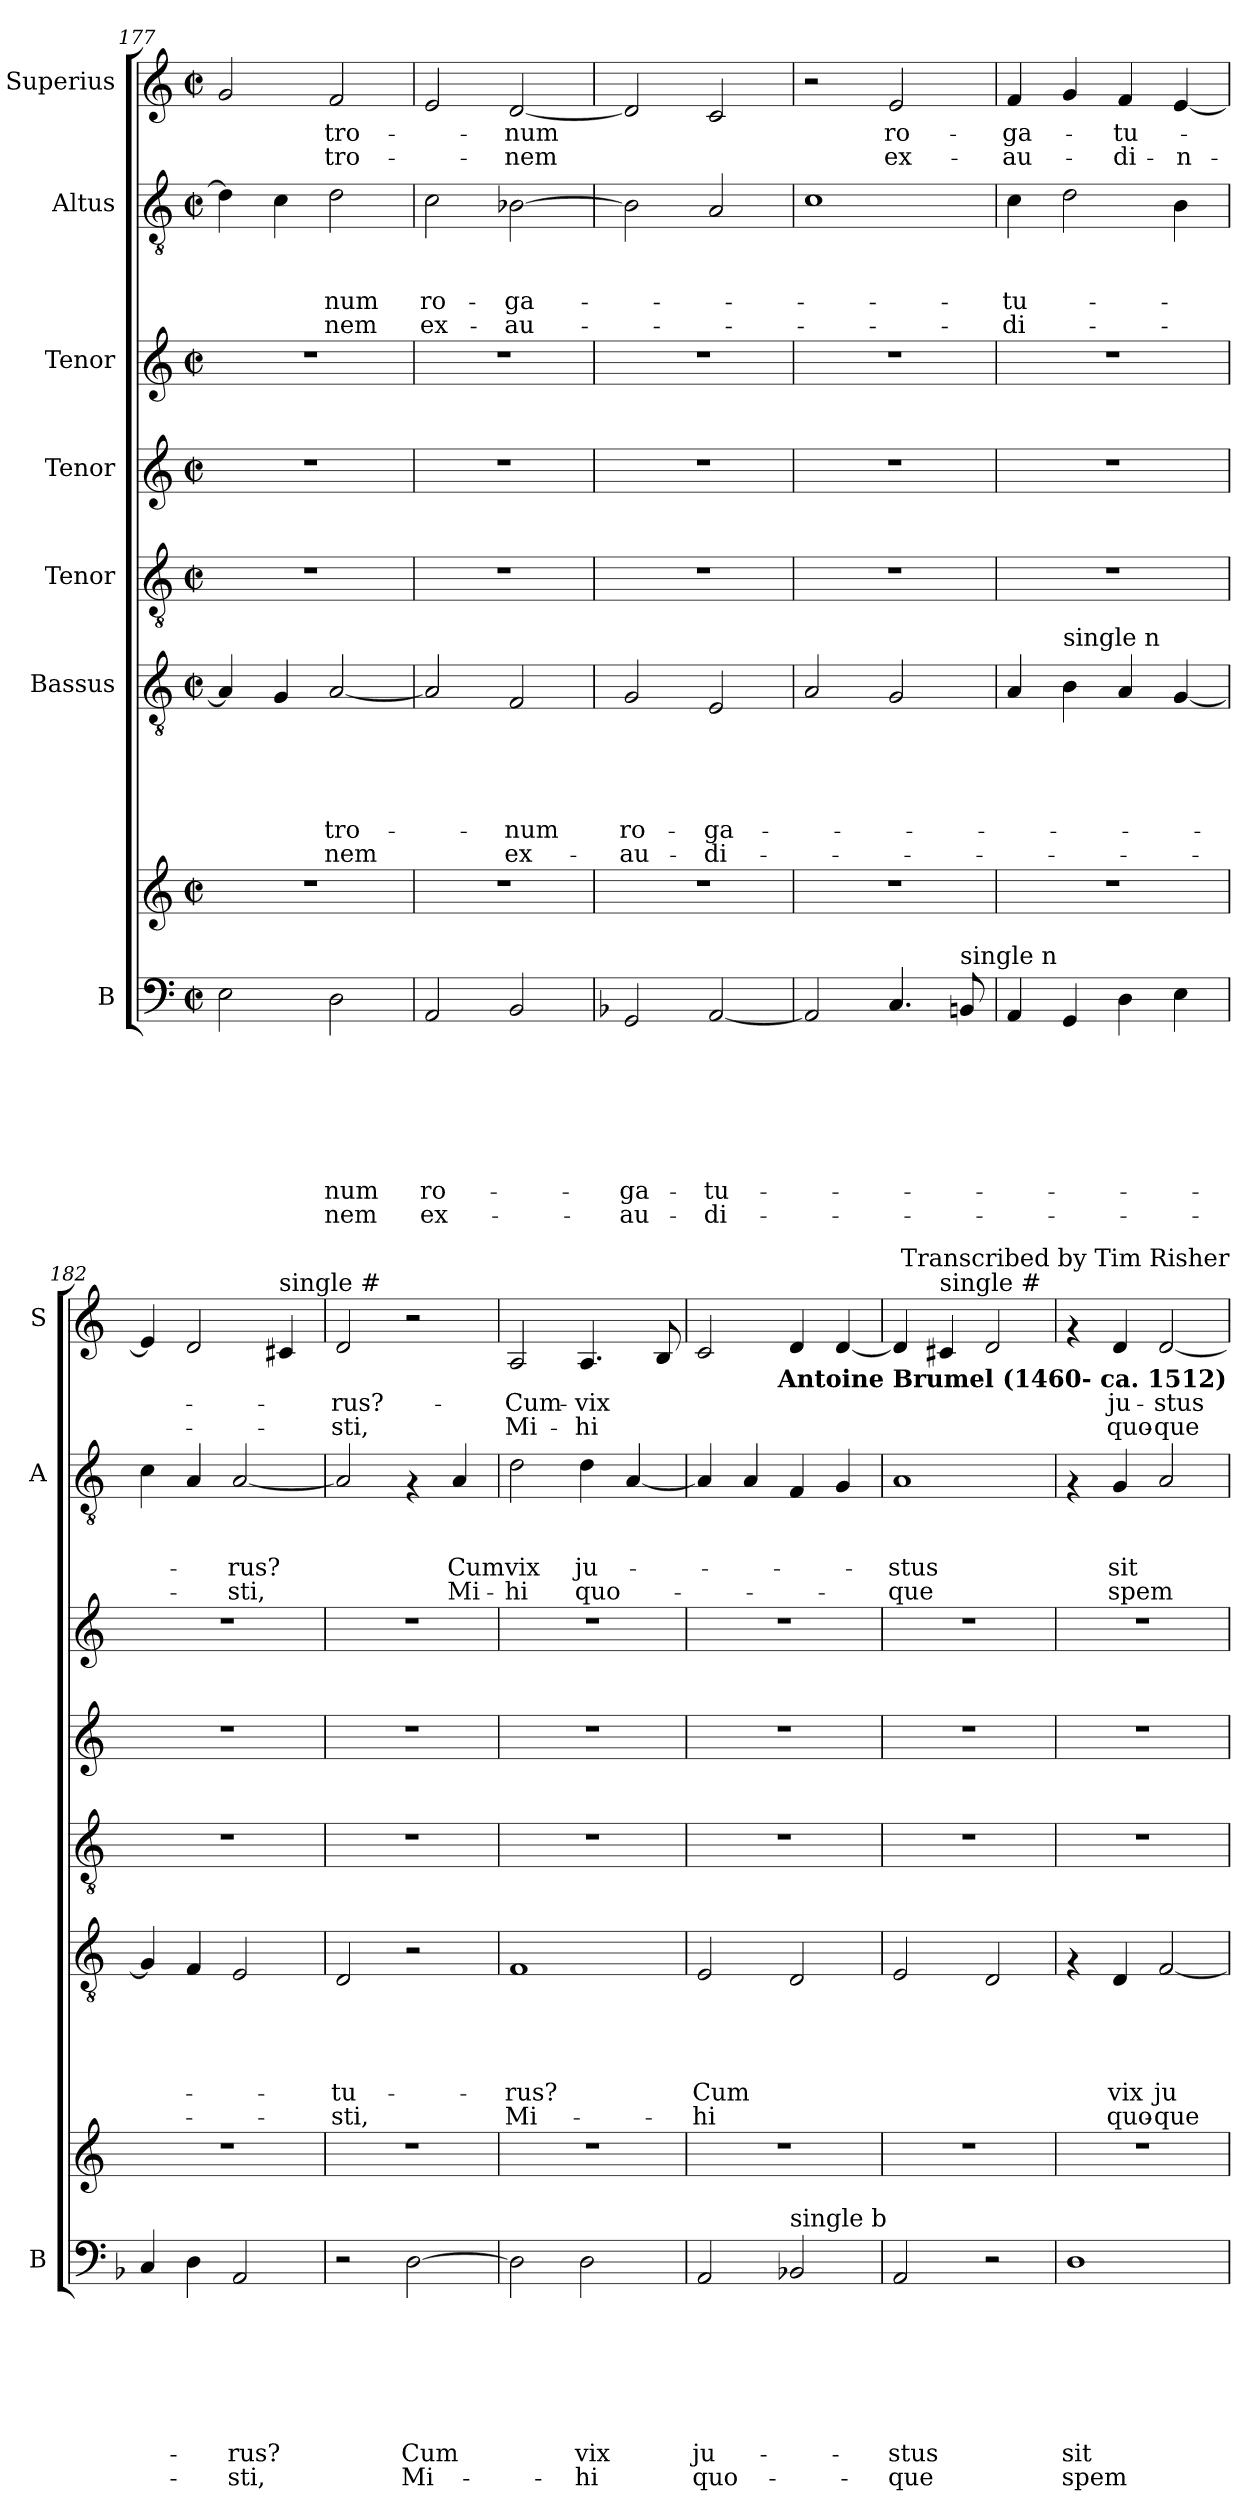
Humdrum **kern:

**kern	**text	**text	**text	**text	**text	**text	**text	**text	**kern	**kern	**text	**text	**text	**text	**text	**text	**kern	**kern	**kern	**kern	**text	**text	**text	**text	**kern	**text	**text
*part8	*part8	*part8	*part8	*part8	*part8	*part8	*part8	*part8	*part7	*part6	*part6	*part6	*part6	*part6	*part6	*part6	*part5	*part4	*part3	*part2	*part2	*part2	*part2	*part2	*part1	*part1	*part1
*staff8	*staff8	*staff8	*staff8	*staff8	*staff8	*staff8	*staff8	*staff8	*staff7	*staff6	*staff6	*staff6	*staff6	*staff6	*staff6	*staff6	*staff5	*staff4	*staff3	*staff2	*staff2	*staff2	*staff2	*staff2	*staff1	*staff1	*staff1
*I"B	*	*	*	*	*	*	*	*	*	*I"Bassus	*	*	*	*	*	*	*I"Tenor	*I"Tenor	*I"Tenor	*I"Altus	*	*	*	*	*I"Superius	*	*
*I'B	*	*	*	*	*	*	*	*	*	*	*	*	*	*	*	*	*	*	*	*I'A	*	*	*	*	*I'S	*	*
*clefF4	*	*	*	*	*	*	*	*	*clefG2	*clefGv2	*	*	*	*	*	*	*clefGv2	*clefG2	*clefG2	*clefGv2	*	*	*	*	*clefG2	*	*
*k[]	*	*	*	*	*	*	*	*	*k[]	*k[]	*	*	*	*	*	*	*k[]	*k[]	*k[]	*k[]	*	*	*	*	*k[]	*	*
*C:	*	*	*	*	*	*	*	*	*C:	*C:	*	*	*	*	*	*	*C:	*C:	*C:	*C:	*	*	*	*	*C:	*	*
*M2/2	*	*	*	*	*	*	*	*	*M2/2	*M2/2	*	*	*	*	*	*	*M2/2	*M2/2	*M2/2	*M2/2	*	*	*	*	*M2/2	*	*
*met(c|)	*	*	*	*	*	*	*	*	*met(c|)	*met(c|)	*	*	*	*	*	*	*met(c|)	*met(c|)	*met(c|)	*met(c|)	*	*	*	*	*met(c|)	*	*
=177	=177	=177	=177	=177	=177	=177	=177	=177	=177	=177	=177	=177	=177	=177	=177	=177	=177	=177	=177	=177	=177	=177	=177	=177	=177	=177	=177
2E\	.	.	.	.	.	.	.	.	1r	4A/]	.	.	.	.	.	.	1r	1r	1r	4d\]	.	.	.	.	2g/	.	.
.	.	.	.	.	.	.	.	.	.	4G/	.	.	.	.	.	.	.	.	.	4c\	.	.	.	.	.	.	.
!	!	!	!	!	!	!	!LO:LY:b	!LO:LY:b	!	!	!	!	!	!	!LO:LY:b	!LO:LY:b	!	!	!	!	!	!	!LO:LY:b	!LO:LY:b	!	!LO:LY:b	!LO:LY:b
2D\	.	.	.	.	.	.	-num	-nem	.	[<2A/	.	.	.	.	-tro-	-nem	.	.	.	2d\	.	.	-num	-nem	2f/	-tro-	-tro-
=178	=178	=178	=178	=178	=178	=178	=178	=178	=178	=178	=178	=178	=178	=178	=178	=178	=178	=178	=178	=178	=178	=178	=178	=178	=178	=178	=178
!	!	!	!	!	!	!	!LO:LY:b	!LO:LY:b	!	!	!	!	!	!	!	!	!	!	!	!	!	!	!LO:LY:b	!LO:LY:b	!	!	!
2AA/	.	.	.	.	.	.	ro-	ex-	1r	2A/]	.	.	.	.	.	.	1r	1r	1r	2c\	.	.	ro-	ex-	2e/	.	.
!	!	!	!	!	!	!	!	!	!	!	!	!	!	!	!LO:LY:b	!LO:LY:b	!	!	!	!	!	!	!LO:LY:b	!LO:LY:b	!	!LO:LY:b	!LO:LY:b
2BB/	.	.	.	.	.	.	.	.	.	2F/	.	.	.	.	-num	ex-	.	.	.	[>2B-X\	.	.	-ga-	-au-	[<2d/	-num	-nem
=179	=179	=179	=179	=179	=179	=179	=179	=179	=179	=179	=179	=179	=179	=179	=179	=179	=179	=179	=179	=179	=179	=179	=179	=179	=179	=179	=179
*k[b-]	*	*	*	*	*	*	*	*	*	*	*	*	*	*	*	*	*	*	*	*	*	*	*	*	*	*	*
*F:	*	*	*	*	*	*	*	*	*	*	*	*	*	*	*	*	*	*	*	*	*	*	*	*	*	*	*
!	!	!	!	!	!	!	!LO:LY:b	!LO:LY:b	!	!	!	!	!	!	!LO:LY:b	!LO:LY:b	!	!	!	!	!	!	!	!	!	!	!
2GG/	.	.	.	.	.	.	-ga-	-au-	1r	2G/	.	.	.	.	ro-	-au-	1r	1r	1r	2B-\]	.	.	.	.	2d/]	.	.
!	!	!	!	!	!	!	!LO:LY:b	!LO:LY:b	!	!	!	!	!	!	!LO:LY:b	!LO:LY:b	!	!	!	!	!	!	!	!	!	!	!
[<2AA/	.	.	.	.	.	.	-tu-	-di-	.	2E/	.	.	.	.	-ga-	-di-	.	.	.	2A/	.	.	.	.	2c/	.	.
=180	=180	=180	=180	=180	=180	=180	=180	=180	=180	=180	=180	=180	=180	=180	=180	=180	=180	=180	=180	=180	=180	=180	=180	=180	=180	=180	=180
2AA/]	.	.	.	.	.	.	.	.	1r	2A/	.	.	.	.	.	.	1r	1r	1r	1c	.	.	.	.	2r	.	.
!	!	!	!	!	!	!	!	!	!	!	!	!	!	!	!	!	!	!	!	!	!	!	!	!	!	!LO:LY:b	!LO:LY:b
4.C/	.	.	.	.	.	.	.	.	.	2G/	.	.	.	.	.	.	.	.	.	.	.	.	.	.	2e/	ro-	ex-
!LO:TX:a:t=single n	!	!	!	!	!	!	!	!	!	!	!	!	!	!	!	!	!	!	!	!	!	!	!	!	!	!	!
8BB/	.	.	.	.	.	.	.	.	.	.	.	.	.	.	.	.	.	.	.	.	.	.	.	.	.	.	.
=181	=181	=181	=181	=181	=181	=181	=181	=181	=181	=181	=181	=181	=181	=181	=181	=181	=181	=181	=181	=181	=181	=181	=181	=181	=181	=181	=181
!	!	!	!	!	!	!	!	!	!	!	!	!	!	!	!	!	!	!	!	!	!	!	!LO:LY:b	!LO:LY:b	!	!LO:LY:b	!LO:LY:b
4AA/	.	.	.	.	.	.	.	.	1r	4A/	.	.	.	.	.	.	1r	1r	1r	4c\	.	.	-tu-	-di-	4f/	-ga-	-au-
!	!	!	!	!	!	!	!	!	!	!LO:TX:a:t=single n	!	!	!	!	!	!	!	!	!	!	!	!	!	!	!	!	!
4GG/	.	.	.	.	.	.	.	.	.	4B\	.	.	.	.	.	.	.	.	.	2d\	.	.	.	.	4g/	.	.
!	!	!	!	!	!	!	!	!	!	!	!	!	!	!	!	!	!	!	!	!	!	!	!	!	!	!LO:LY:b	!LO:LY:b
4D\	.	.	.	.	.	.	.	.	.	4A/	.	.	.	.	.	.	.	.	.	.	.	.	.	.	4f/	-tu-	-di-
!	!	!	!	!	!	!	!	!	!	!	!	!	!	!	!	!	!	!	!	!	!	!	!	!	!	!	!LO:LY:b
4E\	.	.	.	.	.	.	.	.	.	[<4G/	.	.	.	.	.	.	.	.	.	4B\	.	.	.	.	[<4e/	.	-n-
=182	=182	=182	=182	=182	=182	=182	=182	=182	=182	=182	=182	=182	=182	=182	=182	=182	=182	=182	=182	=182	=182	=182	=182	=182	=182	=182	=182
4C/	.	.	.	.	.	.	.	.	1r	4G/]	.	.	.	.	.	.	1r	1r	1r	4c\	.	.	.	.	4e/]	.	.
4D\	.	.	.	.	.	.	.	.	.	4F/	.	.	.	.	.	.	.	.	.	4A/	.	.	.	.	2d/	.	.
!	!	!	!	!	!	!	!LO:LY:b	!LO:LY:b	!	!	!	!	!	!	!	!	!	!	!	!	!	!	!LO:LY:b	!LO:LY:b	!	!	!
2AA/	.	.	.	.	.	.	-rus?	-sti,	.	2E/	.	.	.	.	.	.	.	.	.	[<2A/	.	.	-rus?	-sti,	.	.	.
!	!	!	!	!	!	!	!	!	!	!	!	!	!	!	!	!	!	!	!	!	!	!	!	!	!LO:TX:a:t=single #	!	!
.	.	.	.	.	.	.	.	.	.	.	.	.	.	.	.	.	.	.	.	.	.	.	.	.	4c#/	.	.
!!LO:PB:g=z
=183	=183	=183	=183	=183	=183	=183	=183	=183	=183	=183	=183	=183	=183	=183	=183	=183	=183	=183	=183	=183	=183	=183	=183	=183	=183	=183	=183
*k[]	*	*	*	*	*	*	*	*	*	*	*	*	*	*	*	*	*	*	*	*	*	*	*	*	*	*	*
*C:	*	*	*	*	*	*	*	*	*	*	*	*	*	*	*	*	*	*	*	*	*	*	*	*	*	*	*
!	!	!	!	!	!	!	!	!	!	!	!	!	!	!	!LO:LY:b	!LO:LY:b	!	!	!	!	!	!	!	!	!	!LO:LY:b	!LO:LY:b
2r	.	.	.	.	.	.	.	.	1r	2D/	.	.	.	.	-tu-	-sti,	1r	1r	1r	2A/]	.	.	.	.	2d/	-rus?-	-sti,
!	!	!	!	!	!	!	!LO:LY:b	!LO:LY:b	!	!	!	!	!	!	!	!	!	!	!	!	!	!	!	!	!	!	!
[>2D\	.	.	.	.	.	.	Cum	Mi-	.	2r	.	.	.	.	.	.	.	.	.	4rF	.	.	.	.	2r	.	.
!	!	!	!	!	!	!	!	!	!	!	!	!	!	!	!	!	!	!	!	!	!	!	!LO:LY:b	!LO:LY:b	!	!	!
.	.	.	.	.	.	.	.	.	.	.	.	.	.	.	.	.	.	.	.	4A/	.	.	Cum	Mi-	.	.	.
=184	=184	=184	=184	=184	=184	=184	=184	=184	=184	=184	=184	=184	=184	=184	=184	=184	=184	=184	=184	=184	=184	=184	=184	=184	=184	=184	=184
!	!	!	!	!	!	!	!	!	!	!	!	!	!	!	!LO:LY:b	!LO:LY:b	!	!	!	!	!	!	!LO:LY:b	!LO:LY:b	!	!LO:LY:b	!LO:LY:b
2D\]	.	.	.	.	.	.	.	.	1r	1F	.	.	.	.	-rus?	Mi-	1r	1r	1r	2d\	.	.	vix	-hi	2A/	-Cum-	Mi-
!	!	!	!	!	!	!	!LO:LY:b	!LO:LY:b	!	!	!	!	!	!	!	!	!	!	!	!	!	!	!LO:LY:b	!LO:LY:b	!	!LO:LY:b	!LO:LY:b
2D\	.	.	.	.	.	.	vix	-hi	.	.	.	.	.	.	.	.	.	.	.	4d\	.	.	ju-	quo-	4.A/	-vix	-hi
.	.	.	.	.	.	.	.	.	.	.	.	.	.	.	.	.	.	.	.	[<4A/	.	.	.	.	.	.	.
.	.	.	.	.	.	.	.	.	.	.	.	.	.	.	.	.	.	.	.	.	.	.	.	.	8B/	.	.
=185	=185	=185	=185	=185	=185	=185	=185	=185	=185	=185	=185	=185	=185	=185	=185	=185	=185	=185	=185	=185	=185	=185	=185	=185	=185	=185	=185
!	!	!	!	!	!	!	!LO:LY:b	!LO:LY:b	!	!	!	!	!	!	!LO:LY:b	!LO:LY:b	!	!	!	!	!	!	!	!	!	!	!
2AA/	.	.	.	.	.	.	ju-	quo-	1r	2E/	.	.	.	.	Cum	-hi	1r	1r	1r	4A/]	.	.	.	.	2c/	.	.
.	.	.	.	.	.	.	.	.	.	.	.	.	.	.	.	.	.	.	.	4A/	.	.	.	.	.	.	.
!LO:TX:a:t=single b	!	!	!	!	!	!	!	!	!	!	!	!	!	!	!	!	!	!	!	!	!	!	!	!	!	!	!
2BB-/	.	.	.	.	.	.	.	.	.	2D/	.	.	.	.	.	.	.	.	.	4F/	.	.	.	.	4d/	.	.
.	.	.	.	.	.	.	.	.	.	.	.	.	.	.	.	.	.	.	.	4G/	.	.	.	.	[<4d/	.	.
=186	=186	=186	=186	=186	=186	=186	=186	=186	=186	=186	=186	=186	=186	=186	=186	=186	=186	=186	=186	=186	=186	=186	=186	=186	=186	=186	=186
!	!	!	!	!	!	!	!LO:LY:b	!LO:LY:b	!	!	!	!	!	!	!	!	!	!	!	!	!	!	!LO:LY:b	!LO:LY:b	!	!	!
2AA/	.	.	.	.	.	.	-stus	-que	1r	2E/	.	.	.	.	.	.	1r	1r	1r	1A	.	.	-stus	-que	4d/]	.	.
!	!	!	!	!	!	!	!	!	!	!	!	!	!	!	!	!	!	!	!	!	!	!	!	!	!LO:TX:a:t=single #	!	!
.	.	.	.	.	.	.	.	.	.	.	.	.	.	.	.	.	.	.	.	.	.	.	.	.	4c#/	.	.
2r	.	.	.	.	.	.	.	.	.	2D/	.	.	.	.	.	.	.	.	.	.	.	.	.	.	2d/	.	.
=187	=187	=187	=187	=187	=187	=187	=187	=187	=187	=187	=187	=187	=187	=187	=187	=187	=187	=187	=187	=187	=187	=187	=187	=187	=187	=187	=187
!	!	!	!	!	!	!	!LO:LY:b	!LO:LY:b	!	!	!	!	!	!	!	!	!	!	!	!	!	!	!	!	!	!	!
1D	.	.	.	.	.	.	sit	spem	1r	4rF	.	.	.	.	.	.	1r	1r	1r	4rF	.	.	.	.	4rf	.	.
!	!	!	!	!	!	!	!	!	!	!	!	!	!	!	!LO:LY:b	!LO:LY:b	!	!	!	!	!	!	!LO:LY:b	!LO:LY:b	!	!LO:LY:b	!LO:LY:b
.	.	.	.	.	.	.	.	.	.	4D/	.	.	.	.	vix	quo-	.	.	.	4G/	.	.	sit	spem	4d/	ju-	quo-
!	!	!	!	!	!	!	!	!	!	!	!	!	!	!	!LO:LY:b	!LO:LY:b	!	!	!	!	!	!	!	!	!	!LO:LY:b	!LO:LY:b
.	.	.	.	.	.	.	.	.	.	[<2F/	.	.	.	.	ju-	-que	.	.	.	2A/	.	.	.	.	[<2d/	-stus	-que
!	!	!	!	!	!	!	!	!	!	!	!	!	!	!	!	!	!	!	!	!	!	!	!	!	!LO:TX:b:B:rj:t=Antoine Brumel (1460- ca. 1512)	!	!
!	!	!	!	!	!	!	!	!	!	!	!	!	!	!	!	!	!	!	!	!	!	!	!	!	!LO:TX:rj:t=Transcribed by Tim Risher	!	!
=	=	=	=	=	=	=	=	=	=	=	=	=	=	=	=	=	=	=	=	=	=	=	=	=	=	=	=
*-	*-	*-	*-	*-	*-	*-	*-	*-	*-	*-	*-	*-	*-	*-	*-	*-	*-	*-	*-	*-	*-	*-	*-	*-	*-	*-	*-
